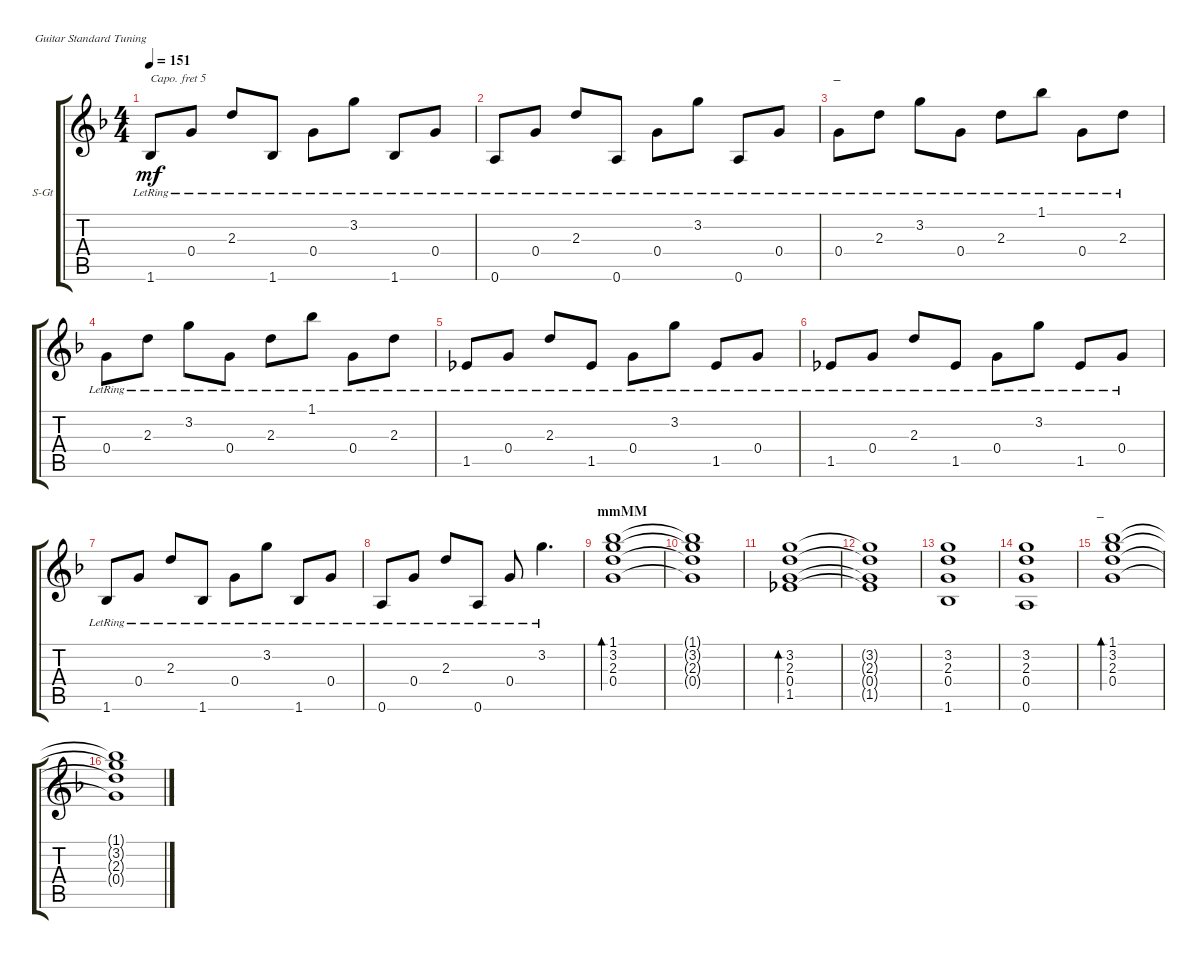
\defaultSystemsLayout 4
\bracketExtendMode groupsimilarinstruments
\firstSystemTrackNameOrientation horizontal
\otherSystemsTrackNameOrientation horizontal
\track ("Steel Guitar" "S-Gt") {instrument acousticguitarsteel}
\staff {score tabs}
\capo 5
\tuning (E4 B3 G3 D3 A2 E2)
\ts (4 4)
\tempo 151
\clef g2
\ks dminor
1.6{lr}.8{dy mf} 0.4{lr}.8 2.3{lr}.8 1.6{lr}.8 0.4{lr}.8 3.2{lr}.8 1.6{lr}.8 0.4{lr}.8 |
0.6{lr}.8 0.4{lr}.8 2.3{lr}.8 0.6{lr}.8 0.4{lr}.8 3.2{lr}.8 0.6{lr}.8 0.4{lr}.8 |
\section ("" "_")
0.4{lr}.8 2.3{lr}.8 3.2{lr}.8 0.4{lr}.8 2.3{lr}.8 1.1{lr}.8 0.4{lr}.8 2.3{lr}.8 |
0.4{lr}.8 2.3{lr}.8 3.2{lr}.8 0.4{lr}.8 2.3{lr}.8 1.1{lr}.8 0.4{lr}.8 2.3{lr}.8 |
1.5{lr}.8 0.4{lr}.8 2.3{lr}.8 1.5{lr}.8 0.4{lr}.8 3.2{lr}.8 1.5{lr}.8 0.4{lr}.8 |
1.5{lr}.8 0.4{lr}.8 2.3{lr}.8 1.5{lr}.8 0.4{lr}.8 3.2{lr}.8 1.5{lr}.8 0.4{lr}.8 |
1.6{lr}.8 0.4{lr}.8 2.3{lr}.8 1.6{lr}.8 0.4{lr}.8 3.2{lr}.8 1.6{lr}.8 0.4{lr}.8 |
0.6{lr}.8 0.4{lr}.8 2.3{lr}.8 0.6{lr}.8 0.4{lr}.8 3.2{lr}.4{d} |
\section ("" "mmMM")
(0.4 2.3 3.2 1.1).1{bd 30} |
(0.4{t} 2.3{t} 3.2{t} 1.1{t}).1 |
(1.5 0.4 2.3 3.2).1{bd 30} |
(1.5{t} 0.4{t} 2.3{t} 3.2{t}).1 |
(1.6 0.4 2.3 3.2).1 |
(0.6 0.4 2.3 3.2).1 |
\section ("" "_")
(0.4 2.3 3.2 1.1).1{bd 30} |
(0.4{t} 2.3{t} 3.2{t} 1.1{t}).1
